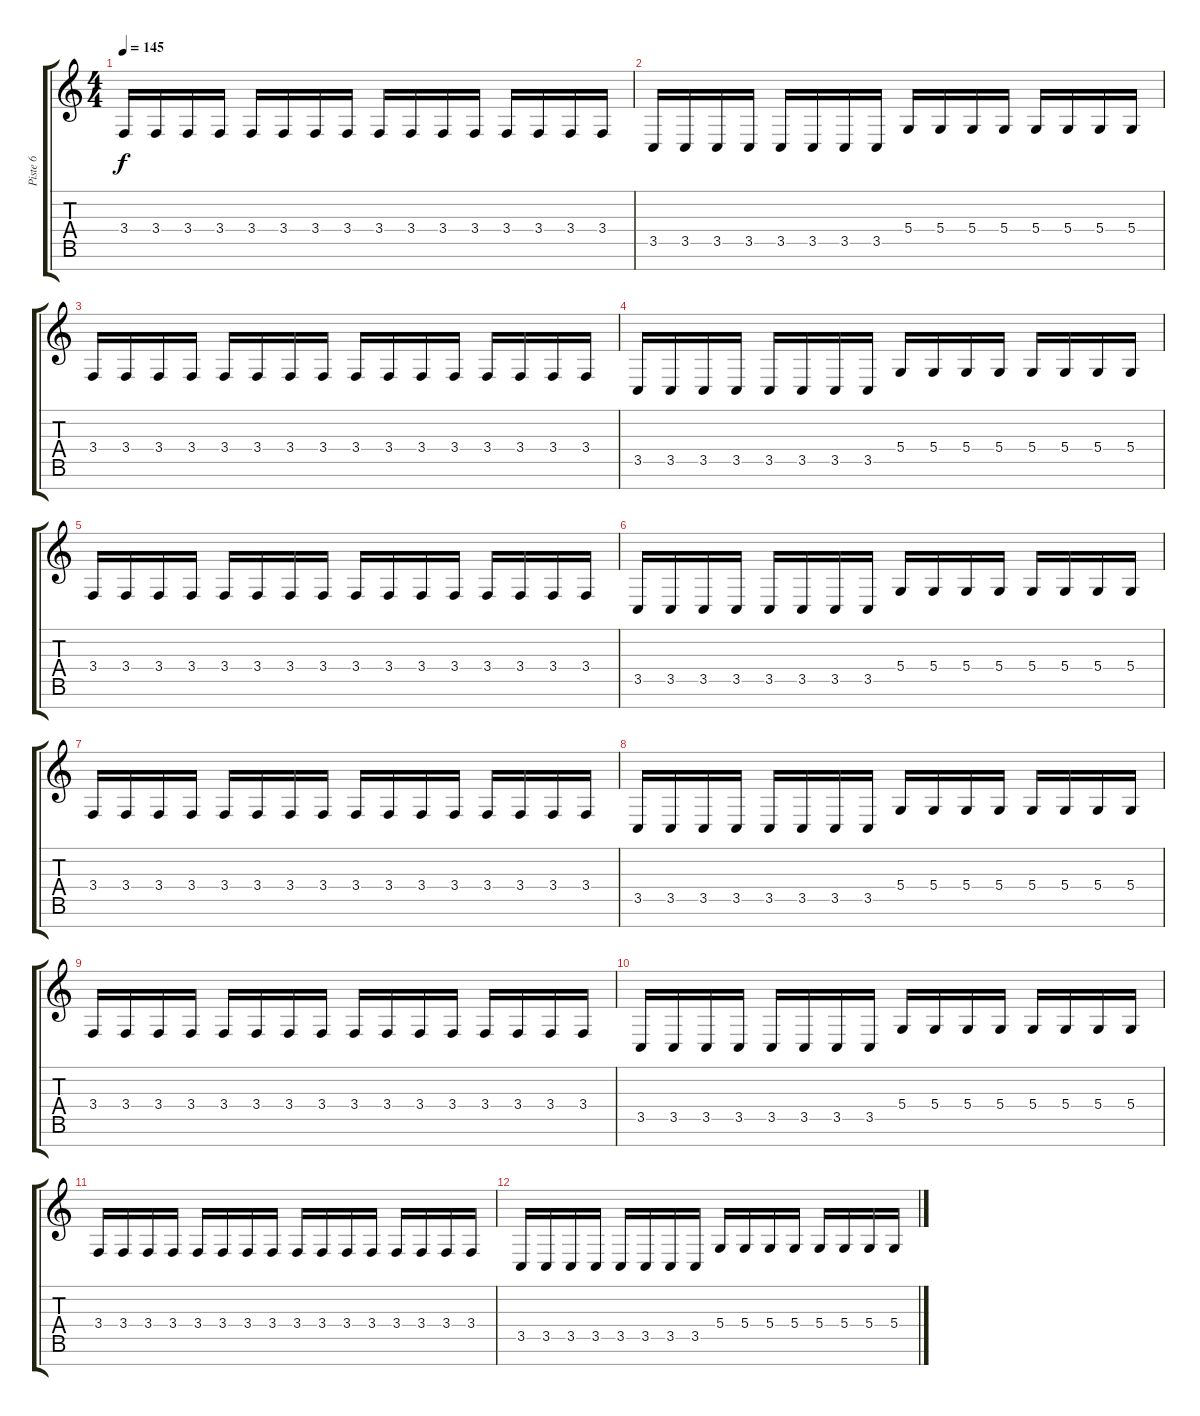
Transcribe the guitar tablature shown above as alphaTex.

\track ("Piste 6" "Piste 6") {instrument lead1square}
\staff {score tabs}
\tuning (E4 B3 G3 D3 A2 E2 B1) {hide}
\ts (4 4)
\tempo 145
\clef g2
\ks c
3.4.16{dy f} 3.4.16 3.4.16 3.4.16 3.4.16 3.4.16 3.4.16 3.4.16 3.4.16 3.4.16 3.4.16 3.4.16 3.4.16 3.4.16 3.4.16 3.4.16 |
3.5.16 3.5.16 3.5.16 3.5.16 3.5.16 3.5.16 3.5.16 3.5.16 5.4.16 5.4.16 5.4.16 5.4.16 5.4.16 5.4.16 5.4.16 5.4.16 |
3.4.16 3.4.16 3.4.16 3.4.16 3.4.16 3.4.16 3.4.16 3.4.16 3.4.16 3.4.16 3.4.16 3.4.16 3.4.16 3.4.16 3.4.16 3.4.16 |
3.5.16 3.5.16 3.5.16 3.5.16 3.5.16 3.5.16 3.5.16 3.5.16 5.4.16 5.4.16 5.4.16 5.4.16 5.4.16 5.4.16 5.4.16 5.4.16 |
3.4.16 3.4.16 3.4.16 3.4.16 3.4.16 3.4.16 3.4.16 3.4.16 3.4.16 3.4.16 3.4.16 3.4.16 3.4.16 3.4.16 3.4.16 3.4.16 |
3.5.16 3.5.16 3.5.16 3.5.16 3.5.16 3.5.16 3.5.16 3.5.16 5.4.16 5.4.16 5.4.16 5.4.16 5.4.16 5.4.16 5.4.16 5.4.16 |
3.4.16 3.4.16 3.4.16 3.4.16 3.4.16 3.4.16 3.4.16 3.4.16 3.4.16 3.4.16 3.4.16 3.4.16 3.4.16 3.4.16 3.4.16 3.4.16 |
3.5.16 3.5.16 3.5.16 3.5.16 3.5.16 3.5.16 3.5.16 3.5.16 5.4.16 5.4.16 5.4.16 5.4.16 5.4.16 5.4.16 5.4.16 5.4.16 |
3.4.16 3.4.16 3.4.16 3.4.16 3.4.16 3.4.16 3.4.16 3.4.16 3.4.16 3.4.16 3.4.16 3.4.16 3.4.16 3.4.16 3.4.16 3.4.16 |
3.5.16 3.5.16 3.5.16 3.5.16 3.5.16 3.5.16 3.5.16 3.5.16 5.4.16 5.4.16 5.4.16 5.4.16 5.4.16 5.4.16 5.4.16 5.4.16 |
3.4.16 3.4.16 3.4.16 3.4.16 3.4.16 3.4.16 3.4.16 3.4.16 3.4.16 3.4.16 3.4.16 3.4.16 3.4.16 3.4.16 3.4.16 3.4.16 |
3.5.16 3.5.16 3.5.16 3.5.16 3.5.16 3.5.16 3.5.16 3.5.16 5.4.16 5.4.16 5.4.16 5.4.16 5.4.16 5.4.16 5.4.16 5.4.16
